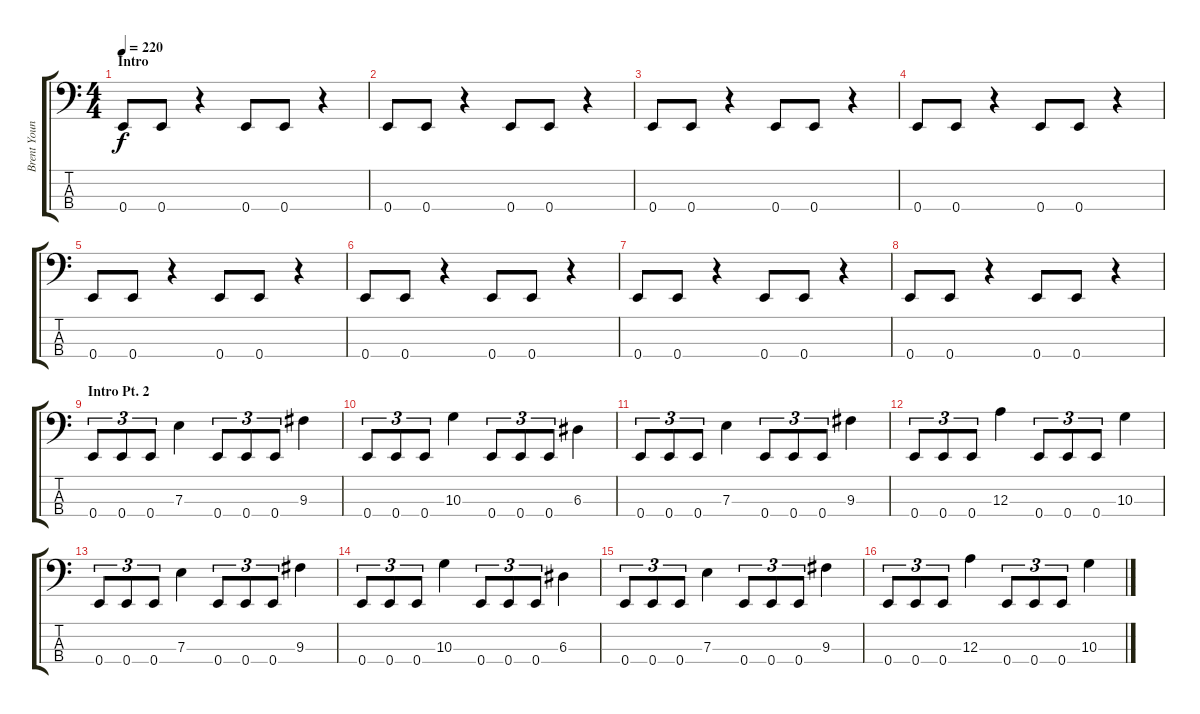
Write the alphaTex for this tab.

\track ("Brent Young" "Brent Youn") {instrument electricbasspick}
\staff {score tabs}
\tuning (G2 D2 A1 E1) {hide}
\ts (4 4)
\section ("" "Intro")
\tempo 220
\clef f4
\ks c
0.4.8{dy f instrument electricbasspick} 0.4.8 r.4 0.4.8 0.4.8 r.4 |
0.4.8 0.4.8 r.4 0.4.8 0.4.8 r.4 |
0.4.8 0.4.8 r.4 0.4.8 0.4.8 r.4 |
0.4.8 0.4.8 r.4 0.4.8 0.4.8 r.4 |
0.4.8 0.4.8 r.4 0.4.8 0.4.8 r.4 |
0.4.8 0.4.8 r.4 0.4.8 0.4.8 r.4 |
0.4.8 0.4.8 r.4 0.4.8 0.4.8 r.4 |
0.4.8 0.4.8 r.4 0.4.8 0.4.8 r.4 |
\section ("" "Intro Pt. 2")
0.4.8{tu (3 2)} 0.4.8{tu (3 2)} 0.4.8{tu (3 2)} 7.3.4 0.4.8{tu (3 2)} 0.4.8{tu (3 2)} 0.4.8{tu (3 2)} 9.3.4 |
0.4.8{tu (3 2)} 0.4.8{tu (3 2)} 0.4.8{tu (3 2)} 10.3.4 0.4.8{tu (3 2)} 0.4.8{tu (3 2)} 0.4.8{tu (3 2)} 6.3.4 |
0.4.8{tu (3 2)} 0.4.8{tu (3 2)} 0.4.8{tu (3 2)} 7.3.4 0.4.8{tu (3 2)} 0.4.8{tu (3 2)} 0.4.8{tu (3 2)} 9.3.4 |
0.4.8{tu (3 2)} 0.4.8{tu (3 2)} 0.4.8{tu (3 2)} 12.3.4 0.4.8{tu (3 2)} 0.4.8{tu (3 2)} 0.4.8{tu (3 2)} 10.3.4 |
0.4.8{tu (3 2)} 0.4.8{tu (3 2)} 0.4.8{tu (3 2)} 7.3.4 0.4.8{tu (3 2)} 0.4.8{tu (3 2)} 0.4.8{tu (3 2)} 9.3.4 |
0.4.8{tu (3 2)} 0.4.8{tu (3 2)} 0.4.8{tu (3 2)} 10.3.4 0.4.8{tu (3 2)} 0.4.8{tu (3 2)} 0.4.8{tu (3 2)} 6.3.4 |
0.4.8{tu (3 2)} 0.4.8{tu (3 2)} 0.4.8{tu (3 2)} 7.3.4 0.4.8{tu (3 2)} 0.4.8{tu (3 2)} 0.4.8{tu (3 2)} 9.3.4 |
0.4.8{tu (3 2)} 0.4.8{tu (3 2)} 0.4.8{tu (3 2)} 12.3.4 0.4.8{tu (3 2)} 0.4.8{tu (3 2)} 0.4.8{tu (3 2)} 10.3.4
